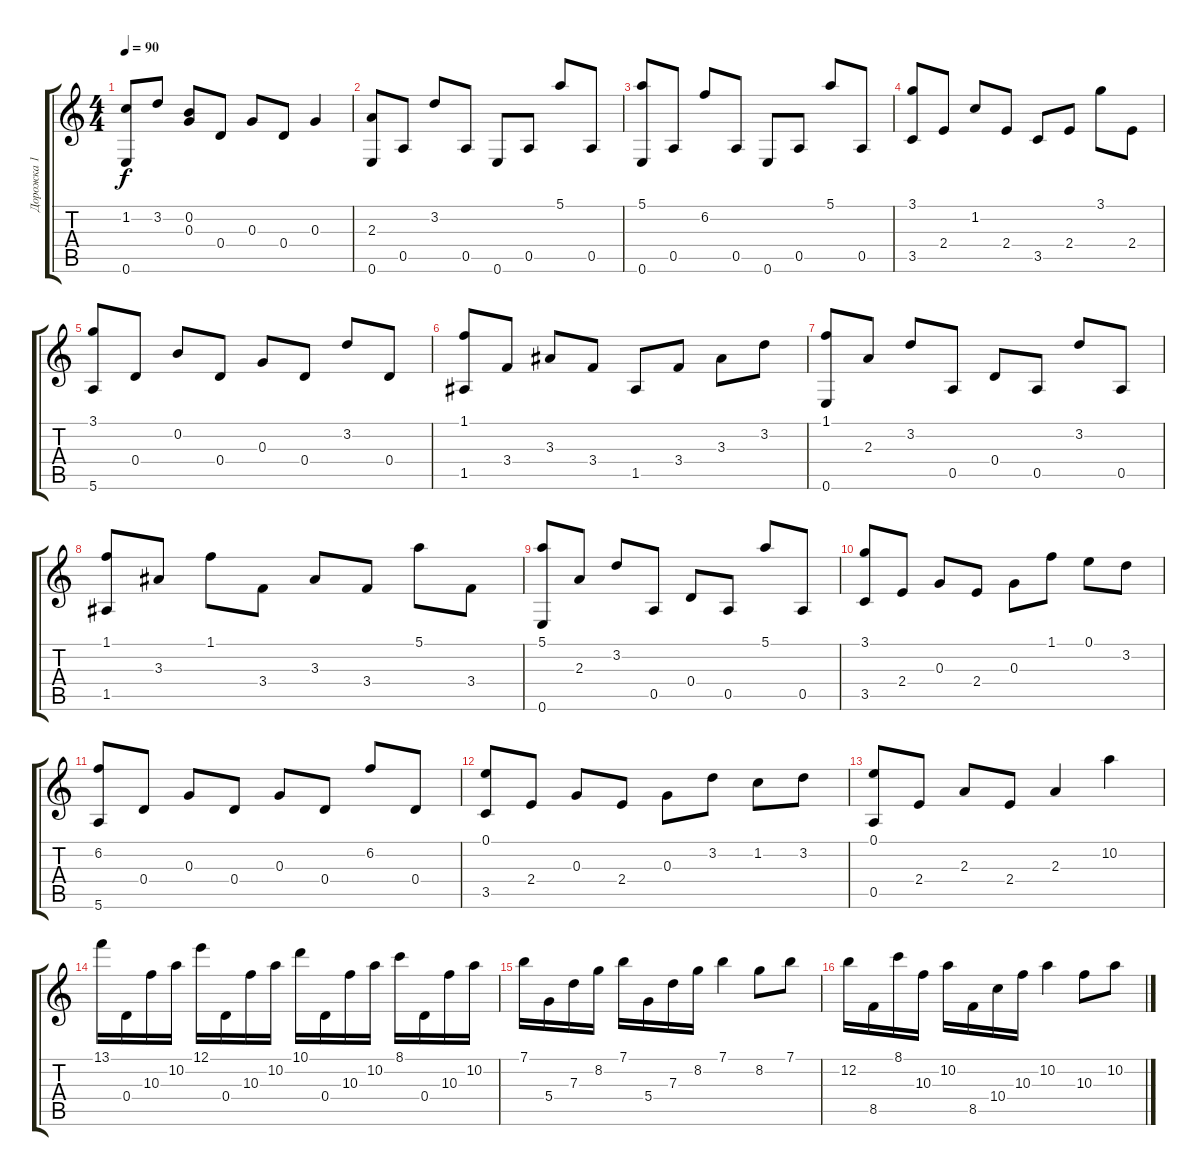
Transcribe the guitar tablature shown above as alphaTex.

\track ("Дорожка 1" "Дорожка 1") {instrument acousticguitarnylon}
\staff {score tabs}
\tuning (E4 B3 G3 D3 A2 E2) {hide}
\ts (4 4)
\tempo 90
\clef g2
\ks c
(1.2 0.6).8{dy f} 3.2.8 (0.2 0.3).8 0.4.8 0.3.8 0.4.8 0.3.4 |
(2.3 0.6).8 0.5.8 3.2.8 0.5.8 0.6.8 0.5.8 5.1.8 0.5.8 |
(5.1 0.6).8 0.5.8 6.2.8 0.5.8 0.6.8 0.5.8 5.1.8 0.5.8 |
(3.1 3.5).8 2.4.8 1.2.8 2.4.8 3.5.8 2.4.8 3.1.8 2.4.8 |
(3.1 5.6).8 0.4.8 0.2.8 0.4.8 0.3.8 0.4.8 3.2.8 0.4.8 |
(1.1 1.5).8 3.4.8 3.3.8 3.4.8 1.5.8 3.4.8 3.3.8 3.2.8 |
(1.1 0.6).8 2.3.8 3.2.8 0.5.8 0.4.8 0.5.8 3.2.8 0.5.8 |
(1.1 1.5).8 3.3.8 1.1.8 3.4.8 3.3.8 3.4.8 5.1.8 3.4.8 |
(5.1 0.6).8 2.3.8 3.2.8 0.5.8 0.4.8 0.5.8 5.1.8 0.5.8 |
(3.1 3.5).8 2.4.8 0.3.8 2.4.8 0.3.8 1.1.8 0.1.8 3.2.8 |
(6.2 5.6).8 0.4.8 0.3.8 0.4.8 0.3.8 0.4.8 6.2.8 0.4.8 |
(0.1 3.5).8 2.4.8 0.3.8 2.4.8 0.3.8 3.2.8 1.2.8 3.2.8 |
(0.1 0.5).8 2.4.8 2.3.8 2.4.8 2.3.4 10.2.4 |
13.1.16 0.4.16 10.3.16 10.2.16 12.1.16 0.4.16 10.3.16 10.2.16 10.1.16 0.4.16 10.3.16 10.2.16 8.1.16 0.4.16 10.3.16 10.2.16 |
7.1.16 5.4.16 7.3.16 8.2.16 7.1.16 5.4.16 7.3.16 8.2.16 7.1.4 8.2.8 7.1.8 |
12.2.16 8.5.16 8.1.16 10.3.16 10.2.16 8.5.16 10.4.16 10.3.16 10.2.4 10.3.8 10.2.8
